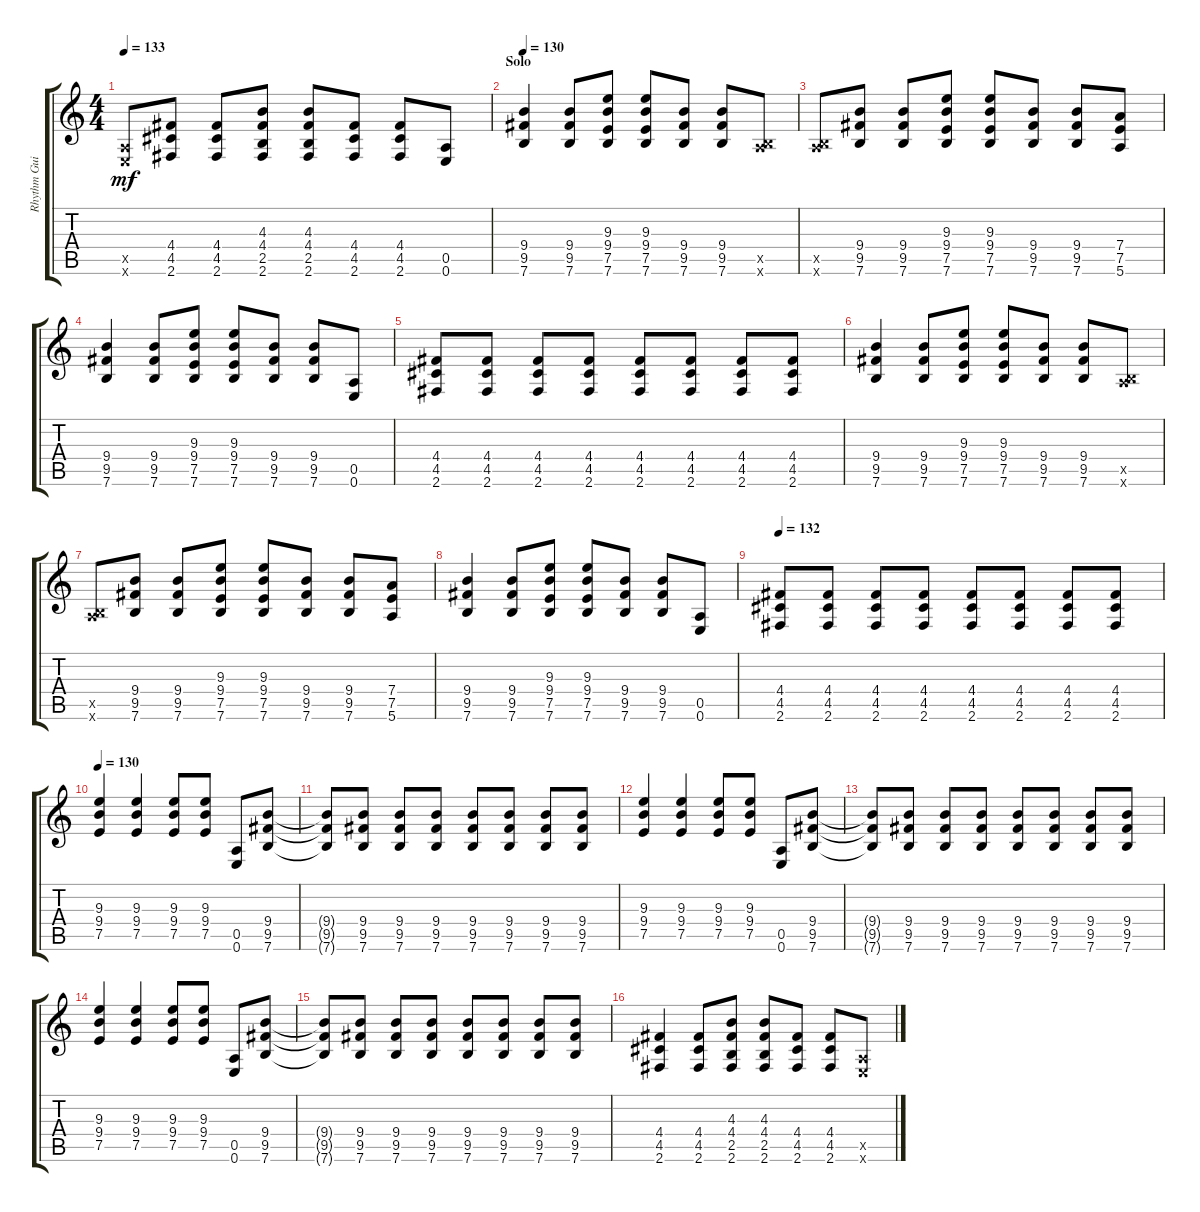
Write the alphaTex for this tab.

\track ("Rhythm Guitar" "Rhythm Gui") {mute instrument overdrivenguitar}
\staff {score tabs}
\tuning (E4 B3 G3 D3 A2 E2) {hide}
\ts (4 4)
\tempo 133
\clef g2
\ks c
(0.5{x} 0.6{x}).8{dy mf} (4.4 4.5 2.6).8 (4.4 4.5 2.6).8 (4.3 4.4 2.5 2.6).8 (4.3 4.4 2.5 2.6).8 (4.4 4.5 2.6).8 (4.4 4.5 2.6).8 (0.5 0.6).8 |
\section ("" "Solo")
\tempo 130
(9.4 9.5 7.6).4 (9.4 9.5 7.6).8 (9.3 9.4 7.5 7.6).8 (9.3 9.4 7.5 7.6).8 (9.4 9.5 7.6).8 (9.4 9.5 7.6).8 (0.5{x} 7.6{x}).8 |
(0.5{x} 7.6{x}).8 (9.4 9.5 7.6).8 (9.4 9.5 7.6).8 (9.3 9.4 7.5 7.6).8 (9.3 9.4 7.5 7.6).8 (9.4 9.5 7.6).8 (9.4 9.5 7.6).8 (7.4 7.5 5.6).8 |
(9.4 9.5 7.6).4 (9.4 9.5 7.6).8 (9.3 9.4 7.5 7.6).8 (9.3 9.4 7.5 7.6).8 (9.4 9.5 7.6).8 (9.4 9.5 7.6).8 (0.5 0.6).8 |
(4.4 4.5 2.6).8 (4.4 4.5 2.6).8 (4.4 4.5 2.6).8 (4.4 4.5 2.6).8 (4.4 4.5 2.6).8 (4.4 4.5 2.6).8 (4.4 4.5 2.6).8 (4.4 4.5 2.6).8 |
(9.4 9.5 7.6).4 (9.4 9.5 7.6).8 (9.3 9.4 7.5 7.6).8 (9.3 9.4 7.5 7.6).8 (9.4 9.5 7.6).8 (9.4 9.5 7.6).8 (0.5{x} 7.6{x}).8 |
(0.5{x} 7.6{x}).8 (9.4 9.5 7.6).8 (9.4 9.5 7.6).8 (9.3 9.4 7.5 7.6).8 (9.3 9.4 7.5 7.6).8 (9.4 9.5 7.6).8 (9.4 9.5 7.6).8 (7.4 7.5 5.6).8 |
(9.4 9.5 7.6).4 (9.4 9.5 7.6).8 (9.3 9.4 7.5 7.6).8 (9.3 9.4 7.5 7.6).8 (9.4 9.5 7.6).8 (9.4 9.5 7.6).8 (0.5 0.6).8 |
\tempo 132
(4.4 4.5 2.6).8 (4.4 4.5 2.6).8 (4.4 4.5 2.6).8 (4.4 4.5 2.6).8 (4.4 4.5 2.6).8 (4.4 4.5 2.6).8 (4.4 4.5 2.6).8 (4.4 4.5 2.6).8 |
\tempo 130
(9.3 9.4 7.5).4 (9.3 9.4 7.5).4 (9.3 9.4 7.5).8 (9.3 9.4 7.5).8 (0.5 0.6).8 (9.4 9.5 7.6).8 |
(9.4{t} 9.5{t} 7.6{t}).8 (9.4 9.5 7.6).8 (9.4 9.5 7.6).8 (9.4 9.5 7.6).8 (9.4 9.5 7.6).8 (9.4 9.5 7.6).8 (9.4 9.5 7.6).8 (9.4 9.5 7.6).8 |
(9.3 9.4 7.5).4 (9.3 9.4 7.5).4 (9.3 9.4 7.5).8 (9.3 9.4 7.5).8 (0.5 0.6).8 (9.4 9.5 7.6).8 |
(9.4{t} 9.5{t} 7.6{t}).8 (9.4 9.5 7.6).8 (9.4 9.5 7.6).8 (9.4 9.5 7.6).8 (9.4 9.5 7.6).8 (9.4 9.5 7.6).8 (9.4 9.5 7.6).8 (9.4 9.5 7.6).8 |
(9.3 9.4 7.5).4 (9.3 9.4 7.5).4 (9.3 9.4 7.5).8 (9.3 9.4 7.5).8 (0.5 0.6).8 (9.4 9.5 7.6).8 |
(9.4{t} 9.5{t} 7.6{t}).8 (9.4 9.5 7.6).8 (9.4 9.5 7.6).8 (9.4 9.5 7.6).8 (9.4 9.5 7.6).8 (9.4 9.5 7.6).8 (9.4 9.5 7.6).8 (9.4 9.5 7.6).8 |
(4.4 4.5 2.6).4 (4.4 4.5 2.6).8 (4.3 4.4 2.5 2.6).8 (4.3 4.4 2.5 2.6).8 (4.4 4.5 2.6).8 (4.4 4.5 2.6).8 (0.5{x} 0.6{x}).8
